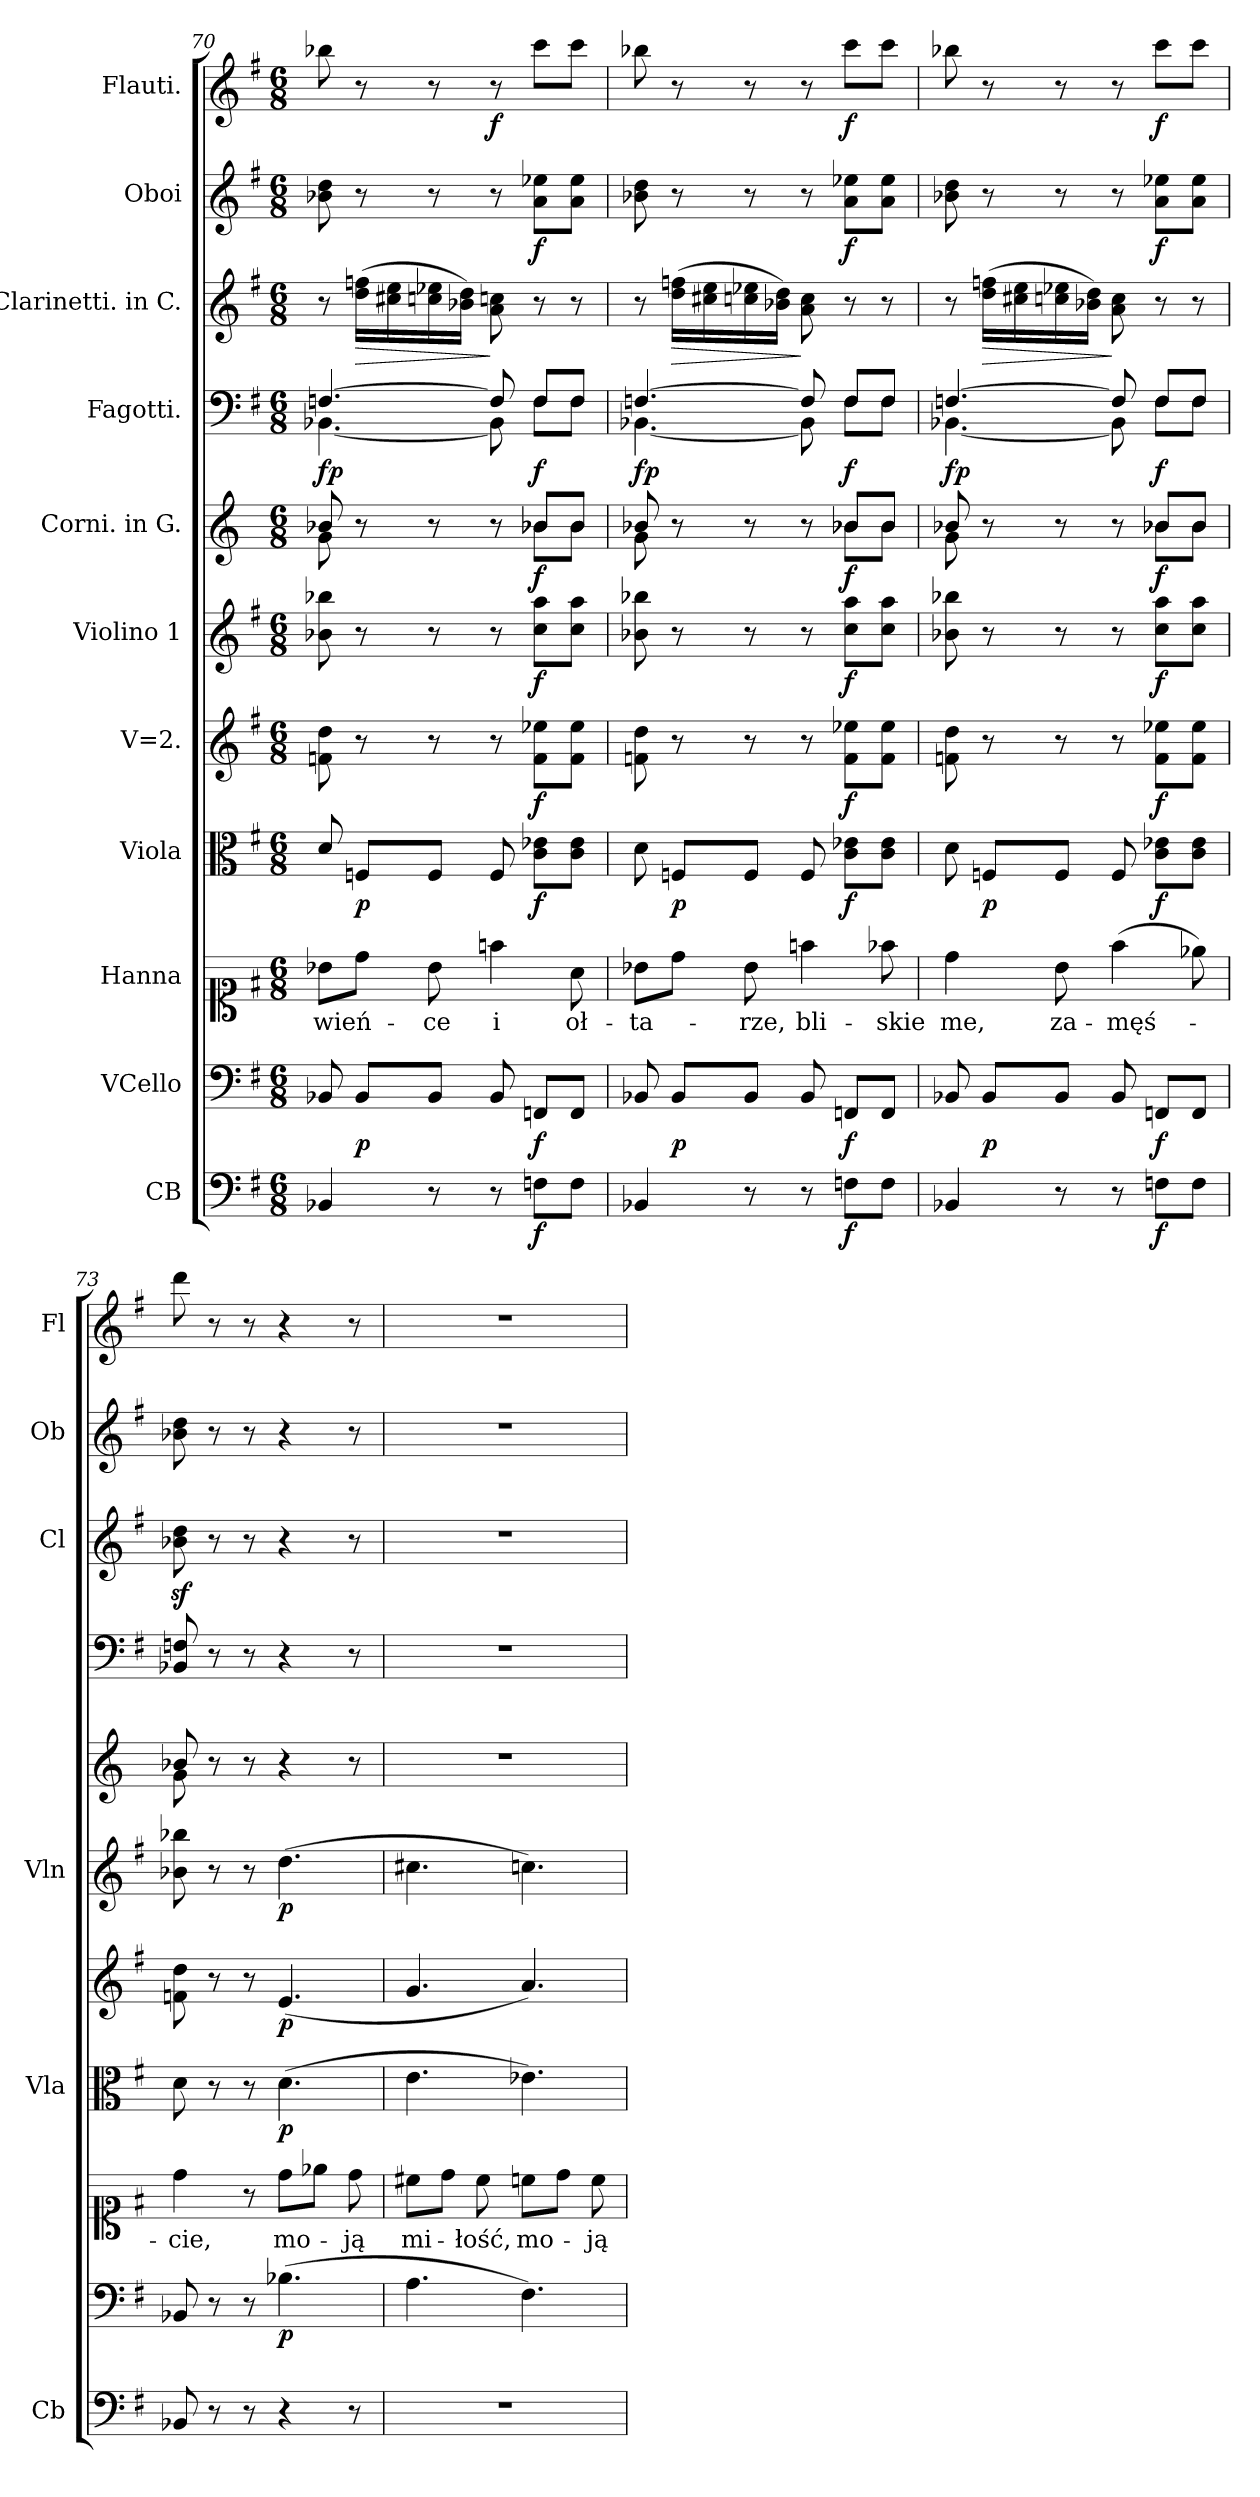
**kern	**dynam	**kern	**dynam	**kern	**text	**kern	**dynam	**kern	**dynam	**kern	**dynam	**kern	**dynam	**kern	**dynam	**kern	**dynam	**kern	**dynam	**kern	**dynam
*part11	*part11	*part10	*part10	*part9	*part9	*part8	*part8	*part7	*part7	*part6	*part6	*part5	*part5	*part4	*part4	*part3	*part3	*part2	*part2	*part1	*part1
*staff11	*staff11	*staff10	*staff10	*staff9	*staff9	*staff8	*staff8	*staff7	*staff7	*staff6	*staff6	*staff5	*staff5	*staff4	*staff4	*staff3	*staff3	*staff2	*staff2	*staff1	*staff1
*I"CB	*	*I"VCello	*	*I"Hanna	*	*I"Viola	*	*I"V=2.	*	*I"Violino 1	*	*I"Corni. in G.	*	*I"Fagotti.	*	*I"Clarinetti. in C.	*	*I"Oboi	*	*I"Flauti.	*
*I'Cb	*	*	*	*	*	*I'Vla	*	*	*	*I'Vln	*	*	*	*	*	*I'Cl	*	*I'Ob	*	*I'Fl	*
*clefF4	*	*clefF4	*	*clefC1	*	*clefC3	*	*clefG2	*	*clefG2	*	*clefG2	*	*clefF4	*	*clefG2	*	*clefG2	*	*clefG2	*
*ITrd8c12	*	*	*	*	*	*	*	*	*	*	*	*ITrd3c5	*	*	*	*	*	*	*	*	*
*k[f#]	*	*k[f#]	*	*k[f#]	*	*k[f#]	*	*k[f#]	*	*k[f#]	*	*k[f#]	*	*k[f#]	*	*k[f#]	*	*k[f#]	*	*k[f#]	*
*G:	*	*G:	*	*G:	*	*G:	*	*G:	*	*G:	*	*G:	*	*G:	*	*G:	*	*G:	*	*G:	*
*M6/8	*	*M6/8	*	*M6/8	*	*M6/8	*	*M6/8	*	*M6/8	*	*M6/8	*	*M6/8	*	*M6/8	*	*M6/8	*	*M6/8	*
=70	=70	=70	=70	=70	=70	=70	=70	=70	=70	=70	=70	=70	=70	=70	=70	=70	=70	=70	=70	=70	=70
*	*	*	*	*	*	*	*	*	*	*	*	*^	*	*^	*	*	*	*	*	*	*
4BBB-X/	.	8BB-X/	.	8b-X\L	wień-	8d/	.	8fn\ 8dd\	.	8b-X\ 8bb-X\	.	8fn/	8d\	.	[4.Fn/	[4.BB-X\	fp	8r	.	8b-X\ 8dd\	.	8bb-X\	.
!	!	!	!LO:DY:b	!	!	!	!	!	!	!	!	!	!	!	!	!	!	!	!LO:HP:b	!	!	!	!
.	.	8BB-/L	p	8dd\J	.	8Fn/L	p	8r	.	8r	.	8r	8ryy	.	.	.	.	(16dd\ 16ffn\LL	>	8r	.	8r	.
.	.	.	.	.	.	.	.	.	.	.	.	.	.	.	.	.	.	16cc#X\ 16ee\	.	.	.	.	.
8r	.	8BB-/J	.	8b-\	-ce	8F/J	.	8r	.	8r	.	8r	8ryy	.	.	.	.	16ccn\ 16ee-X\	.	8r	.	8r	.
.	.	.	.	.	.	.	.	.	.	.	.	.	.	.	.	.	.	16b-X\ 16dd\JJ)	.	.	.	.	.
8r	.	8BB-/	.	4ffn\	i	8F/	.	8r	.	8r	.	8r	8ryy	.	8F/]	8BB-\]	.	8a\ 8ccn\	]	8r	.	8r	f
8FFn\L	f	8FFn/L	f	.	.	8c\ 8e-X\L	f	8f\ 8ee-X\L	f	8cc\ 8aa\L	f	8fn/L	8fn\L	f	8F/L	8F\L	f	8r	.	8a\ 8ee-X\L	f	8ccc\L	.
8FF\J	.	8FF/J	.	8a\	oł-	8c\ 8e-\J	.	8f\ 8ee-\J	.	8cc\ 8aa\J	.	8f/J	8f\J	.	8F/J	8F\J	.	8r	.	8a\ 8ee-\J	.	8ccc\J	.
=71	=71	=71	=71	=71	=71	=71	=71	=71	=71	=71	=71	=71	=71	=71	=71	=71	=71	=71	=71	=71	=71	=71	=71
4BBB-X/	.	8BB-X/	.	8b-X\L	-ta-	8d\	.	8fn\ 8dd\	.	8b-X\ 8bb-X\	.	8fn/	8d\	.	[4.Fn/	[4.BB-X\	fp	8r	.	8b-X\ 8dd\	.	8bb-X\	.
!	!	!	!LO:DY:b	!	!	!	!	!	!	!	!	!	!	!	!	!	!	!	!LO:HP:b	!	!	!	!
.	.	8BB-/L	p	8dd\J	.	8Fn/L	p	8r	.	8r	.	8r	8ryy	.	.	.	.	(16dd\ 16ffn\LL	>	8r	.	8r	.
.	.	.	.	.	.	.	.	.	.	.	.	.	.	.	.	.	.	16cc#X\ 16ee\	.	.	.	.	.
8r	.	8BB-/J	.	8b-\	-rze,	8F/J	.	8r	.	8r	.	8r	8ryy	.	.	.	.	16ccn\ 16ee-X\	.	8r	.	8r	.
.	.	.	.	.	.	.	.	.	.	.	.	.	.	.	.	.	.	16b-X\ 16dd\JJ)	.	.	.	.	.
8r	.	8BB-/	.	4ffn\	bli-	8F/	.	8r	.	8r	.	8r	8ryy	.	8F/]	8BB-\]	.	8a\ 8cc\	]	8r	.	8r	.
8FFn\L	f	8FFn/L	f	.	.	8c\ 8e-X\L	f	8f\ 8ee-X\L	f	8cc\ 8aa\L	f	8fn/L	8fn\L	f	8F/L	8F\L	f	8r	.	8a\ 8ee-X\L	f	8ccc\L	f
8FF\J	.	8FF/J	.	8ff-X\	-skie	8c\ 8e-\J	.	8f\ 8ee-\J	.	8cc\ 8aa\J	.	8f/J	8f\J	.	8F/J	8F\J	.	8r	.	8a\ 8ee-\J	.	8ccc\J	.
=72	=72	=72	=72	=72	=72	=72	=72	=72	=72	=72	=72	=72	=72	=72	=72	=72	=72	=72	=72	=72	=72	=72	=72
4BBB-X/	.	8BB-X/	.	4dd\	me,	8d\	.	8fn\ 8dd\	.	8b-X\ 8bb-X\	.	8fn/	8d\	.	[4.Fn/	[4.BB-X\	fp	8r	.	8b-X\ 8dd\	.	8bb-X\	.
!	!	!	!LO:DY:b	!	!	!	!	!	!	!	!	!	!	!	!	!	!	!	!LO:HP:b	!	!	!	!
.	.	8BB-/L	p	.	.	8Fn/L	p	8r	.	8r	.	8r	8ryy	.	.	.	.	(16dd\ 16ffn\LL	>	8r	.	8r	.
.	.	.	.	.	.	.	.	.	.	.	.	.	.	.	.	.	.	16cc#X\ 16ee\	.	.	.	.	.
8r	.	8BB-/J	.	8b\	za-	8F/J	.	8r	.	8r	.	8r	8ryy	.	.	.	.	16ccn\ 16ee-X\	.	8r	.	8r	.
.	.	.	.	.	.	.	.	.	.	.	.	.	.	.	.	.	.	16b-X\ 16dd\JJ)	.	.	.	.	.
8r	.	8BB-/	.	(4ff#\	-męś-	8F/	.	8r	.	8r	.	8r	8ryy	.	8F/]	8BB-\]	.	8a\ 8cc\	]	8r	.	8r	.
8FFn\L	f	8FFn/L	f	.	.	8c\ 8e-X\L	f	8f\ 8ee-X\L	f	8cc\ 8aa\L	f	8fn/L	8fn\L	f	8F/L	8F\L	f	8r	.	8a\ 8ee-X\L	f	8ccc\L	f
8FF\J	.	8FF/J	.	8ee-X\)	.	8c\ 8e-\J	.	8f\ 8ee-\J	.	8cc\ 8aa\J	.	8f/J	8f\J	.	8F/J	8F\J	.	8r	.	8a\ 8ee-\J	.	8ccc\J	.
*	*	*	*	*	*	*	*	*	*	*	*	*	*	*	*v	*v	*	*	*	*	*	*	*
=73	=73	=73	=73	=73	=73	=73	=73	=73	=73	=73	=73	=73	=73	=73	=73	=73	=73	=73	=73	=73	=73	=73
8BBB-X/	.	8BB-X/	.	4dd\	-cie,	8d\	.	8fn\ 8dd\	.	8b-X\ 8bb-X\	.	8fn/	8d\	.	8BB-X/ 8Fn/	.	8b-Xz\ 8ddz\	.	8b-X\ 8dd\	.	8ddd\	.
8r	.	8r	.	.	.	8r	.	8r	.	8r	.	8r	8ryy	.	8r	.	8r	.	8r	.	8r	.
8r	.	8r	.	8r	.	8r	.	8r	.	8r	.	8r	2ryy	.	8r	.	8r	.	8r	.	8r	.
!	!	!	!	!	!	!	!	!	!	!	!LO:DY:b	!	!	!	!	!	!	!	!	!	!	!
4r	.	(4.B-X\	p	8dd\L	mo-	(4.d\	p	(4.e/	p	(4.dd\	p	4r	.	.	4r	.	4r	.	4r	.	4r	.
.	.	.	.	8ee-X\J	.	.	.	.	.	.	.	.	.	.	.	.	.	.	.	.	.	.
8r	.	.	.	8dd\	-ją	.	.	.	.	.	.	8r	.	.	8r	.	8r	.	8r	.	8r	.
*	*	*	*	*	*	*	*	*	*	*	*	*v	*v	*	*	*	*	*	*	*	*	*
=74	=74	=74	=74	=74	=74	=74	=74	=74	=74	=74	=74	=74	=74	=74	=74	=74	=74	=74	=74	=74	=74
2.r	.	4.A\	.	8cc#X\L	mi-	4.e\	.	4.g/	.	4.cc#X\	.	2.r	.	2.r	.	2.r	.	2.r	.	2.r	.
.	.	.	.	8dd\J	.	.	.	.	.	.	.	.	.	.	.	.	.	.	.	.	.
.	.	.	.	8cc#\	-łość,	.	.	.	.	.	.	.	.	.	.	.	.	.	.	.	.
.	.	4.F#\)	.	8ccn\L	mo-	4.e-X\)	.	4.a/)	.	4.ccn\)	.	.	.	.	.	.	.	.	.	.	.
.	.	.	.	8dd\J	.	.	.	.	.	.	.	.	.	.	.	.	.	.	.	.	.
.	.	.	.	8cc\	-ją	.	.	.	.	.	.	.	.	.	.	.	.	.	.	.	.
=	=	=	=	=	=	=	=	=	=	=	=	=	=	=	=	=	=	=	=	=	=
*-	*-	*-	*-	*-	*-	*-	*-	*-	*-	*-	*-	*-	*-	*-	*-	*-	*-	*-	*-	*-	*-
